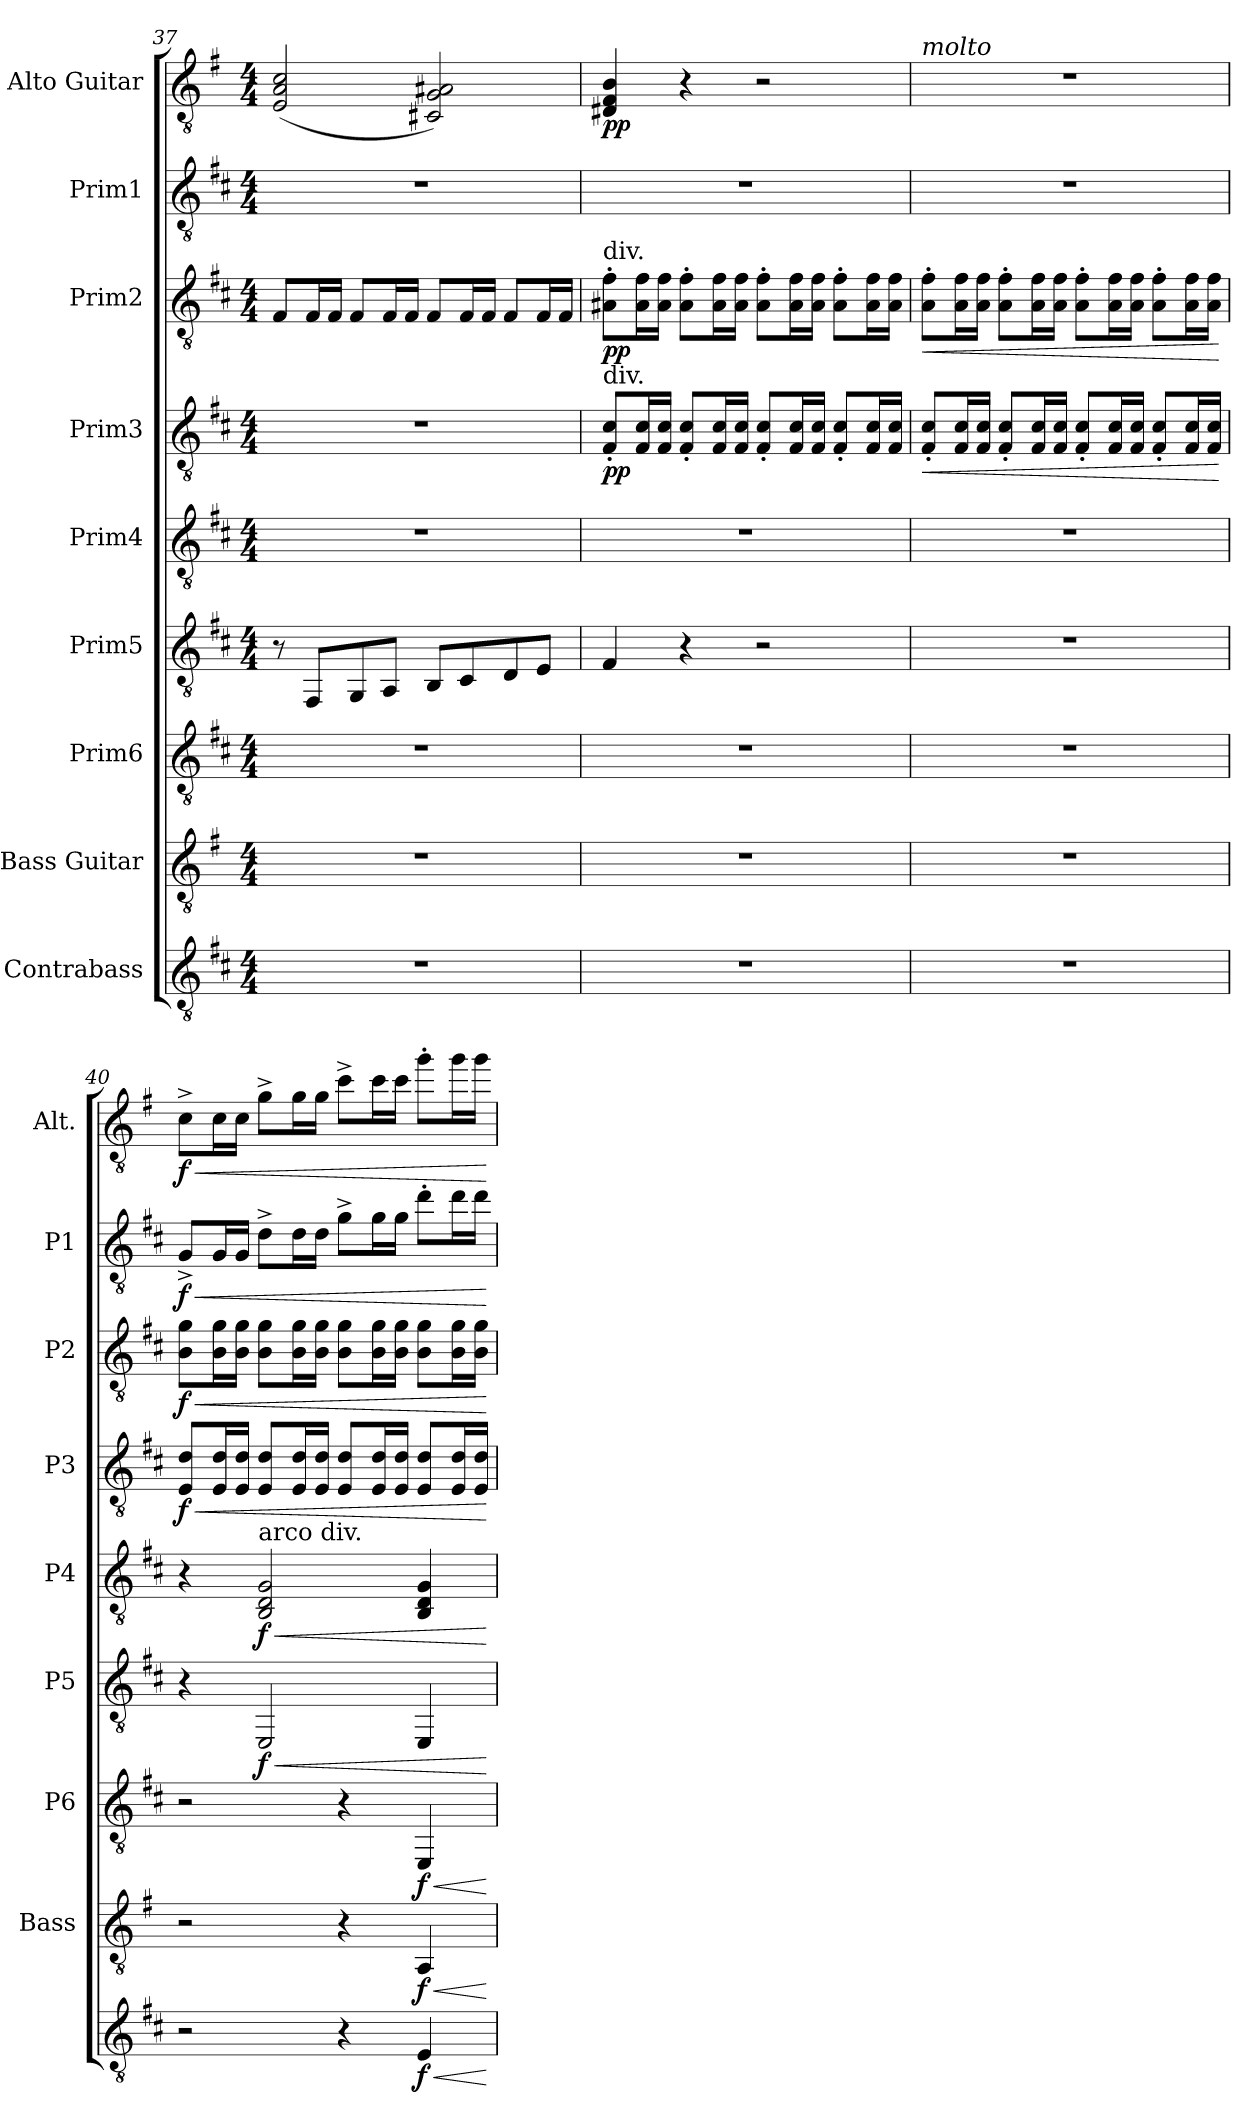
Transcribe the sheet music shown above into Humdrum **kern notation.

**kern	**dynam	**kern	**dynam	**kern	**dynam	**kern	**dynam	**kern	**dynam	**kern	**dynam	**kern	**dynam	**kern	**dynam	**kern	**dynam
*part9	*part9	*part8	*part8	*part7	*part7	*part6	*part6	*part5	*part5	*part4	*part4	*part3	*part3	*part2	*part2	*part1	*part1
*staff9	*staff9	*staff8	*staff8	*staff7	*staff7	*staff6	*staff6	*staff5	*staff5	*staff4	*staff4	*staff3	*staff3	*staff2	*staff2	*staff1	*staff1
*I"Contrabass	*	*I"Bass Guitar	*	*I"Prim6	*	*I"Prim5	*	*I"Prim4	*	*I"Prim3	*	*I"Prim2	*	*I"Prim1	*	*I"Alto Guitar	*
*	*	*I'Bass	*	*I'P6	*	*I'P5	*	*I'P4	*	*I'P3	*	*I'P2	*	*I'P1	*	*I'Alt.	*
!!LO:PB:g=z
*clefGv2	*	*clefGv2	*	*clefGv2	*	*clefGv2	*	*clefGv2	*	*clefGv2	*	*clefGv2	*	*clefGv2	*	*clefGv2	*
*ITrd7c12	*	*ITrd3c5	*	*	*	*	*	*	*	*	*	*	*	*	*	*ITrd-4c-7	*
*k[f#c#]	*	*k[f#c#]	*	*k[f#c#]	*	*k[f#c#]	*	*k[f#c#]	*	*k[f#c#]	*	*k[f#c#]	*	*k[f#c#]	*	*k[f#c#]	*
*M4/4	*	*M4/4	*	*M4/4	*	*M4/4	*	*M4/4	*	*M4/4	*	*M4/4	*	*M4/4	*	*M4/4	*
=37	=37	=37	=37	=37	=37	=37	=37	=37	=37	=37	=37	=37	=37	=37	=37	=37	=37
1r	.	1r	.	1r	.	8r	.	1r	.	1r	.	8F#/L	.	1r	.	(2B/ 2e/ 2g/	.
.	.	.	.	.	.	8FF#/L	.	.	.	.	.	16F#/L	.	.	.	.	.
.	.	.	.	.	.	.	.	.	.	.	.	16F#/JJ	.	.	.	.	.
.	.	.	.	.	.	8GG/	.	.	.	.	.	8F#/L	.	.	.	.	.
.	.	.	.	.	.	8AA/J	.	.	.	.	.	16F#/L	.	.	.	.	.
.	.	.	.	.	.	.	.	.	.	.	.	16F#/JJ	.	.	.	.	.
.	.	.	.	.	.	8BB/L	.	.	.	.	.	8F#/L	.	.	.	2G#X/ 2d/ 2e#X/)	.
.	.	.	.	.	.	8C#/	.	.	.	.	.	16F#/L	.	.	.	.	.
.	.	.	.	.	.	.	.	.	.	.	.	16F#/JJ	.	.	.	.	.
.	.	.	.	.	.	8D/	.	.	.	.	.	8F#/L	.	.	.	.	.
.	.	.	.	.	.	8E/J	.	.	.	.	.	16F#/L	.	.	.	.	.
.	.	.	.	.	.	.	.	.	.	.	.	16F#/JJ	.	.	.	.	.
=38	=38	=38	=38	=38	=38	=38	=38	=38	=38	=38	=38	=38	=38	=38	=38	=38	=38
!	!	!	!	!	!	!	!	!	!	!	!	!LO:TX:a:t=div.	!	!	!	!	!
!	!	!	!	!	!	!	!	!	!	!LO:TX:a:t=div.	!	!	!	!	!	!	!
!	!	!	!	!	!	!	!	!	!	!	!LO:DY:b	!	!LO:DY:b	!	!	!	!LO:DY:b
1r	.	1r	.	1r	.	4F#/	.	1r	.	8F#/' 8c#/'L	pp	8A#X\' 8f#\'L	pp	1r	.	4A#X/ 4c#/ 4f#/	pp
.	.	.	.	.	.	.	.	.	.	16F#/ 16c#/L	.	16A#\ 16f#\L	.	.	.	.	.
.	.	.	.	.	.	.	.	.	.	16F#/ 16c#/JJ	.	16A#\ 16f#\JJ	.	.	.	.	.
.	.	.	.	.	.	4r	.	.	.	8F#/' 8c#/'L	.	8A#\' 8f#\'L	.	.	.	4r	.
.	.	.	.	.	.	.	.	.	.	16F#/ 16c#/L	.	16A#\ 16f#\L	.	.	.	.	.
.	.	.	.	.	.	.	.	.	.	16F#/ 16c#/JJ	.	16A#\ 16f#\JJ	.	.	.	.	.
.	.	.	.	.	.	2r	.	.	.	8F#/' 8c#/'L	.	8A#\' 8f#\'L	.	.	.	2r	.
.	.	.	.	.	.	.	.	.	.	16F#/ 16c#/L	.	16A#\ 16f#\L	.	.	.	.	.
.	.	.	.	.	.	.	.	.	.	16F#/ 16c#/JJ	.	16A#\ 16f#\JJ	.	.	.	.	.
.	.	.	.	.	.	.	.	.	.	8F#/' 8c#/'L	.	8A#\' 8f#\'L	.	.	.	.	.
.	.	.	.	.	.	.	.	.	.	16F#/ 16c#/L	.	16A#\ 16f#\L	.	.	.	.	.
.	.	.	.	.	.	.	.	.	.	16F#/ 16c#/JJ	.	16A#\ 16f#\JJ	.	.	.	.	.
=39	=39	=39	=39	=39	=39	=39	=39	=39	=39	=39	=39	=39	=39	=39	=39	=39	=39
!	!	!	!	!	!	!	!	!	!	!	!	!	!	!	!	!LO:TX:a:i:t=molto	!
!	!	!	!	!	!	!	!	!	!	!	!LO:HP:b	!	!LO:HP:b	!	!	!	!
1r	.	1r	.	1r	.	1r	.	1r	.	8F#/' 8c#/'L	<	8A\' 8f#\'L	<	1r	.	1r	.
.	.	.	.	.	.	.	.	.	.	16F#/ 16c#/L	.	16A\ 16f#\L	.	.	.	.	.
.	.	.	.	.	.	.	.	.	.	16F#/ 16c#/JJ	.	16A\ 16f#\JJ	.	.	.	.	.
.	.	.	.	.	.	.	.	.	.	8F#/' 8c#/'L	.	8A\' 8f#\'L	.	.	.	.	.
.	.	.	.	.	.	.	.	.	.	16F#/ 16c#/L	.	16A\ 16f#\L	.	.	.	.	.
.	.	.	.	.	.	.	.	.	.	16F#/ 16c#/JJ	.	16A\ 16f#\JJ	.	.	.	.	.
.	.	.	.	.	.	.	.	.	.	8F#/' 8c#/'L	.	8A\' 8f#\'L	.	.	.	.	.
.	.	.	.	.	.	.	.	.	.	16F#/ 16c#/L	.	16A\ 16f#\L	.	.	.	.	.
.	.	.	.	.	.	.	.	.	.	16F#/ 16c#/JJ	.	16A\ 16f#\JJ	.	.	.	.	.
.	.	.	.	.	.	.	.	.	.	8F#/' 8c#/'L	.	8A\' 8f#\'L	.	.	.	.	.
.	.	.	.	.	.	.	.	.	.	16F#/ 16c#/L	.	16A\ 16f#\L	.	.	.	.	.
.	.	.	.	.	.	.	.	.	.	16F#/ 16c#/JJ	.	16A\ 16f#\JJ	.	.	.	.	.
.	.	.	.	.	.	.	.	.	.	.	[	.	[	.	.	.	.
=40	=40	=40	=40	=40	=40	=40	=40	=40	=40	=40	=40	=40	=40	=40	=40	=40	=40
!	!	!	!	!	!	!	!	!	!	!	!LO:HP:b	!	!LO:HP:b	!	!LO:HP:b	!	!LO:HP:b
!	!	!	!	!	!	!	!	!	!	!	!LO:DY:n=1:b	!	!LO:DY:n=1:b	!	!LO:DY:n=1:b	!	!LO:DY:n=1:b
2r	.	2r	.	2r	.	4r	.	4r	.	8E/ 8d/L	< f	8B\ 8g\L	< f	8G^/L	< f	8g^\L	< f
.	.	.	.	.	.	.	.	.	.	16E/ 16d/L	.	16B\ 16g\L	.	16G/L	.	16g\L	.
.	.	.	.	.	.	.	.	.	.	16E/ 16d/JJ	.	16B\ 16g\JJ	.	16G/JJ	.	16g\JJ	.
!	!	!	!	!	!	!	!	!LO:TX:a:t=arco div.	!	!	!	!	!	!	!	!	!
!	!	!	!	!	!	!	!LO:HP:b	!	!LO:HP:b	!	!	!	!	!	!	!	!
!	!	!	!	!	!	!	!LO:DY:n=1:b	!	!LO:DY:n=1:b	!	!	!	!	!	!	!	!
.	.	.	.	.	.	2EE/	< f	2BB/ 2D/ 2G/	< f	8E/ 8d/L	.	8B\ 8g\L	.	8d^\L	.	8dd^\L	.
.	.	.	.	.	.	.	.	.	.	16E/ 16d/L	.	16B\ 16g\L	.	16d\L	.	16dd\L	.
.	.	.	.	.	.	.	.	.	.	16E/ 16d/JJ	.	16B\ 16g\JJ	.	16d\JJ	.	16dd\JJ	.
4r	.	4r	.	4r	.	.	.	.	.	8E/ 8d/L	.	8B\ 8g\L	.	8g^\L	.	8gg^\L	.
.	.	.	.	.	.	.	.	.	.	16E/ 16d/L	.	16B\ 16g\L	.	16g\L	.	16gg\L	.
.	.	.	.	.	.	.	.	.	.	16E/ 16d/JJ	.	16B\ 16g\JJ	.	16g\JJ	.	16gg\JJ	.
!	!LO:HP:b	!	!LO:HP:b	!	!LO:HP:b	!	!	!	!	!	!	!	!	!	!	!	!
!	!LO:DY:n=1:b	!	!LO:DY:n=1:b	!	!LO:DY:n=1:b	!	!	!	!	!	!	!	!	!	!	!	!
4EE/	< f	4EE/	< f	4EE/	< f	4EE/	.	4BB/ 4D/ 4G/	.	8E/ 8d/L	.	8B\ 8g\L	.	8dd'\L	.	8ddd'\L	.
.	.	.	.	.	.	.	.	.	.	16E/ 16d/L	.	16B\ 16g\L	.	16dd\L	.	16ddd\L	.
.	.	.	.	.	.	.	.	.	.	16E/ 16d/JJ	.	16B\ 16g\JJ	.	16dd\JJ	.	16ddd\JJ	.
.	[	.	[	.	[	.	[	.	[	.	[	.	[	.	[	.	[
=	=	=	=	=	=	=	=	=	=	=	=	=	=	=	=	=	=
*-	*-	*-	*-	*-	*-	*-	*-	*-	*-	*-	*-	*-	*-	*-	*-	*-	*-
